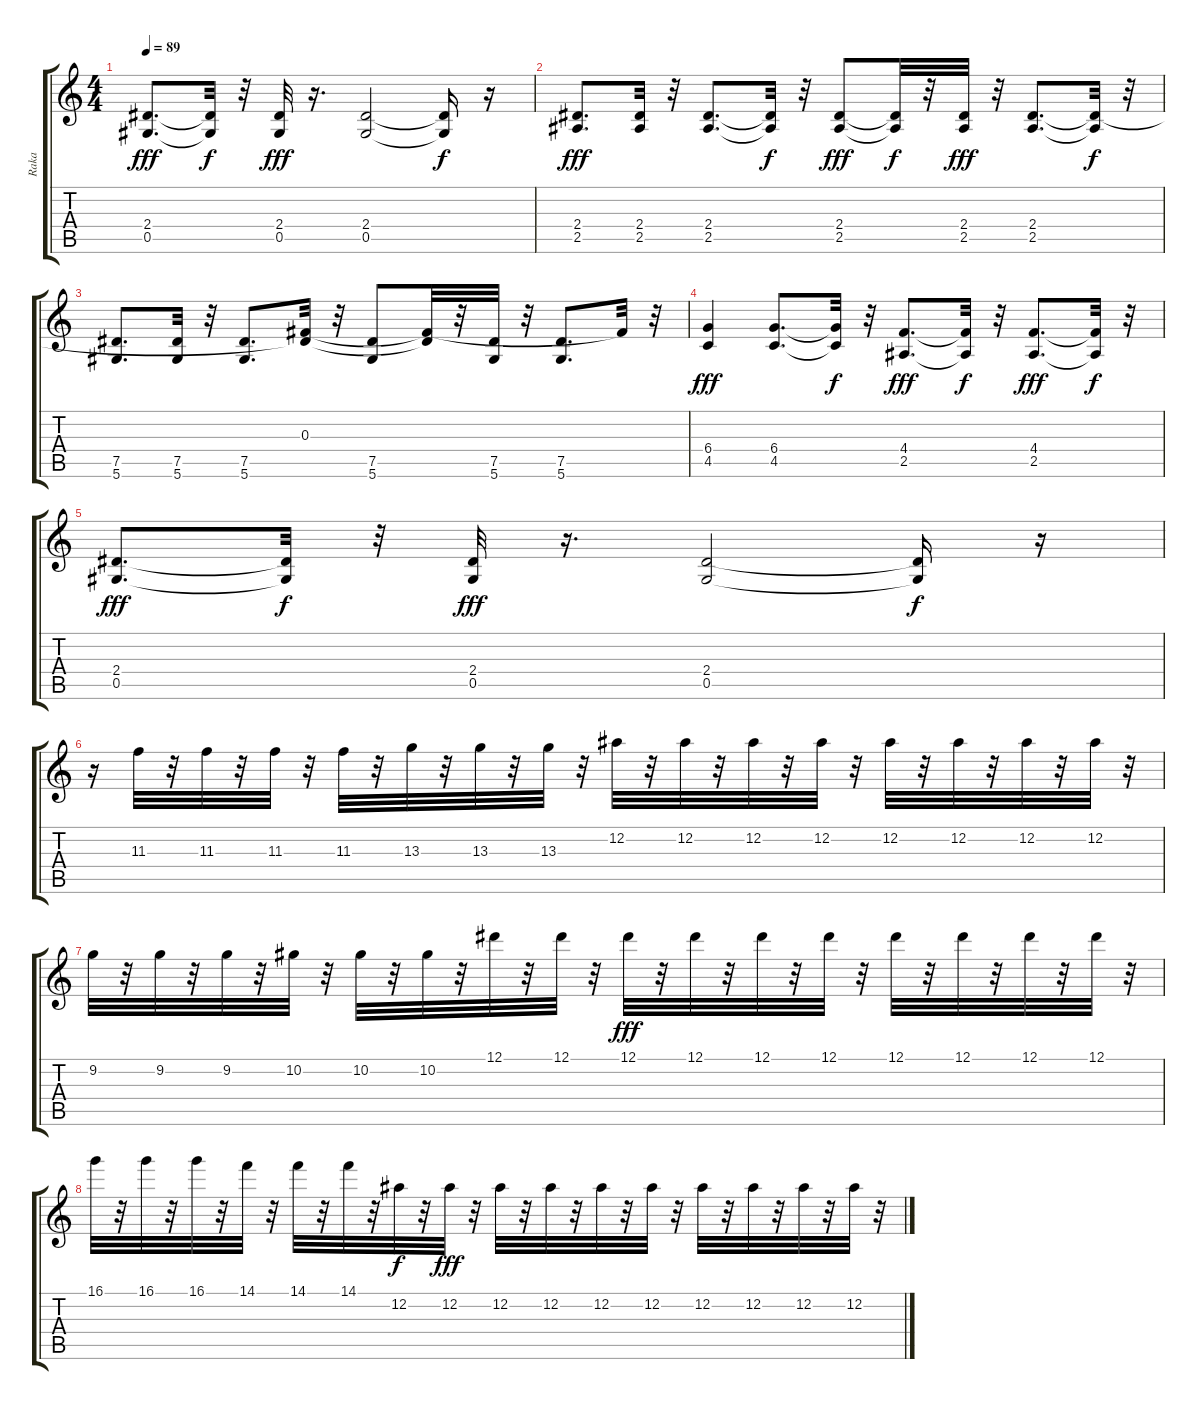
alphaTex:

\track ("Raka" "Raka") {instrument distortionguitar}
\staff {score tabs}
\tuning (Eb4 Bb3 Gb3 Db3 Ab2 Eb2) {hide}
\ts (4 4)
\tempo 89
\clef g2
\ks c
(2.4 0.5).8{d dy fff} (2.4{t} 0.5{t}).32{dy f} r.32 (2.4 0.5).32{dy fff} r.16{d} (2.4 0.5).2 (2.4{t} 0.5{t}).16{dy f} r.16 |
(2.4 2.5).8{d dy fff} (2.4 2.5).32 r.32 (2.4 2.5).8{d} (2.4{t} 2.5{t}).32{dy f} r.32 (2.4 2.5).8{dy fff} (2.4{t} 2.5{t}).32{dy f} r.32 (2.4 2.5).32{dy fff} r.32 (2.4 2.5).8{d} (2.4{t} 2.5{t}).32{dy f} r.32 |
(7.5 5.6).8{d} (7.5 5.6).32 r.32 (7.5 5.6).8{d} (0.3 2.4{t}).32 r.32 (7.5 5.6).8 (0.3{t} 2.4{t}).32 r.32 (7.5 5.6).32 r.32 (7.5 5.6).8{d} 0.3{t}.32 r.32 |
(6.4 4.5).4{dy fff} (6.4 4.5).8{d} (6.4{t} 4.5{t}).32{dy f} r.32 (4.4 2.5).8{d dy fff} (4.4{t} 2.5{t}).32{dy f} r.32 (4.4 2.5).8{d dy fff} (4.4{t} 2.5{t}).32{dy f} r.32 |
(2.4 0.5).8{d dy fff} (2.4{t} 0.5{t}).32{dy f} r.32 (2.4 0.5).32{dy fff} r.16{d} (2.4 0.5).2 (2.4{t} 0.5{t}).16{dy f} r.16 |
r.16 11.3.32 r.32 11.3.32 r.32 11.3.32 r.32 11.3.32 r.32 13.3.32 r.32 13.3.32 r.32 13.3.32 r.32 12.2.32 r.32 12.2.32 r.32 12.2.32 r.32 12.2.32 r.32 12.2.32 r.32 12.2.32 r.32 12.2.32 r.32 12.2.32 r.32 |
9.2.32 r.32 9.2.32 r.32 9.2.32 r.32 10.2.32 r.32 10.2.32 r.32 10.2.32 r.32 12.1.32 r.32 12.1.32 r.32 12.1.32{dy fff} r.32 12.1.32 r.32 12.1.32 r.32 12.1.32 r.32 12.1.32 r.32 12.1.32 r.32 12.1.32 r.32 12.1.32 r.32 |
16.1.32 r.32 16.1.32 r.32 16.1.32 r.32 14.1.32 r.32 14.1.32 r.32 14.1.32 r.32 12.2.32{dy f} r.32 12.2.32{dy fff} r.32 12.2.32 r.32 12.2.32 r.32 12.2.32 r.32 12.2.32 r.32 12.2.32 r.32 12.2.32 r.32 12.2.32 r.32 12.2.32 r.32
